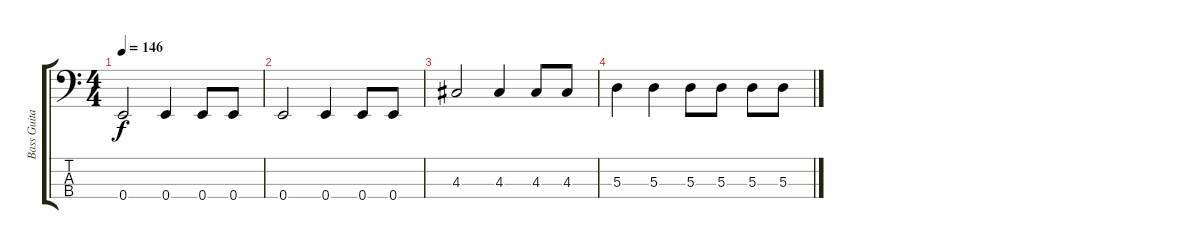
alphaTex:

\track ("Bass Guitar" "Bass Guita") {instrument electricbassfinger}
\staff {score tabs}
\tuning (G2 D2 A1 E1) {hide}
\ts (4 4)
\tempo 146
\clef f4
\ks c
0.4.2{dy f} 0.4.4 0.4.8 0.4.8 |
0.4.2 0.4.4 0.4.8 0.4.8 |
4.3.2 4.3.4 4.3.8 4.3.8 |
5.3.4 5.3.4 5.3.8 5.3.8 5.3.8 5.3.8
